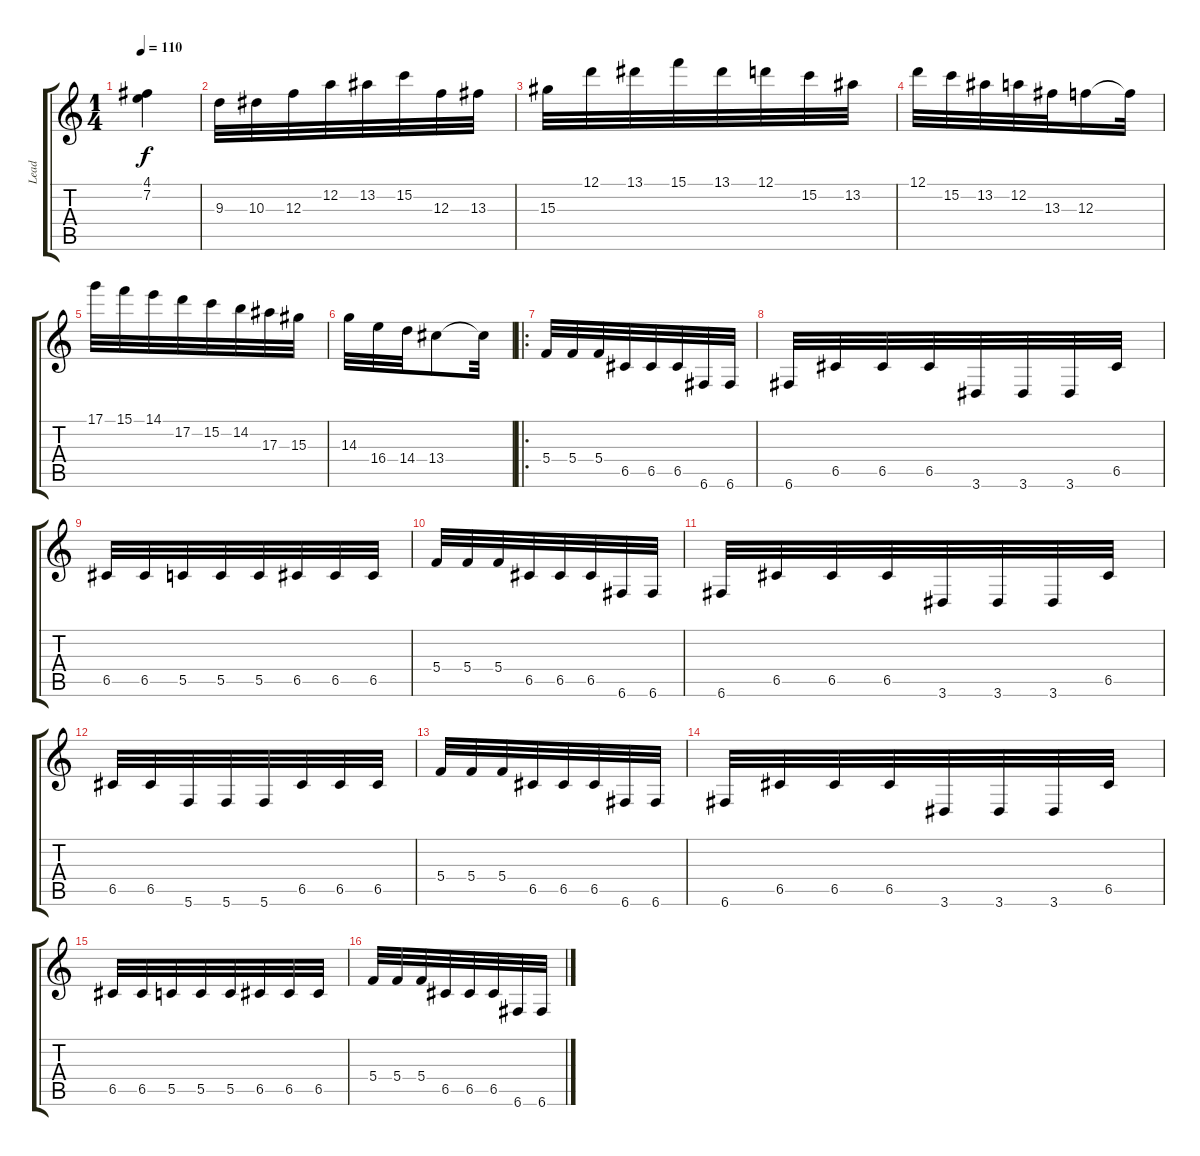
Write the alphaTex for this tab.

\track ("Lead" "Lead") {instrument distortionguitar}
\staff {score tabs}
\tuning (D4 A3 F3 C3 G2 C2) {hide}
\ts (1 4)
\tempo 110
\clef g2
\ks c
(4.1{t} 7.2{t}).4{dy f} |
9.3.32 10.3.32 12.3.32 12.2.32 13.2.32 15.2.32 12.3.32 13.3.32 |
15.3.32 12.1.32 13.1.32 15.1.32 13.1.32 12.1.32 15.2.32 13.2.32 |
12.1.32 15.2.32 13.2.32 12.2.32 13.3.32 12.3.16 12.3{t}.32 |
17.1.32 15.1.32 14.1.32 17.2.32 15.2.32 14.2.32 17.3.32 15.3.32 |
14.3.32 16.4.32 14.4.32 13.4.8 13.4{t}.32 |
\ro
5.4.32 5.4.32 5.4.32 6.5.32 6.5.32 6.5.32 6.6.32 6.6.32 |
6.6.32 6.5.32 6.5.32 6.5.32 3.6.32 3.6.32 3.6.32 6.5.32 |
6.5.32 6.5.32 5.5.32 5.5.32 5.5.32 6.5.32 6.5.32 6.5.32 |
5.4.32 5.4.32 5.4.32 6.5.32 6.5.32 6.5.32 6.6.32 6.6.32 |
6.6.32 6.5.32 6.5.32 6.5.32 3.6.32 3.6.32 3.6.32 6.5.32 |
6.5.32 6.5.32 5.6.32 5.6.32 5.6.32 6.5.32 6.5.32 6.5.32 |
5.4.32 5.4.32 5.4.32 6.5.32 6.5.32 6.5.32 6.6.32 6.6.32 |
6.6.32 6.5.32 6.5.32 6.5.32 3.6.32 3.6.32 3.6.32 6.5.32 |
6.5.32 6.5.32 5.5.32 5.5.32 5.5.32 6.5.32 6.5.32 6.5.32 |
5.4.32 5.4.32 5.4.32 6.5.32 6.5.32 6.5.32 6.6.32 6.6.32
